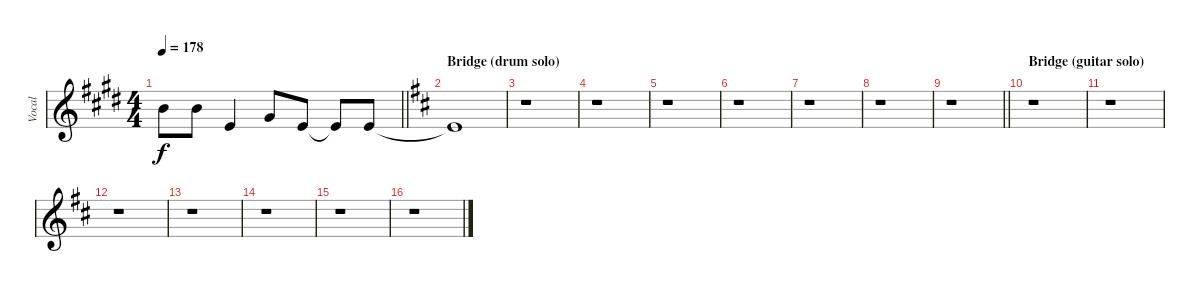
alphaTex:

\track ("Vocal" "Vocal") {instrument voiceoohs}
\staff {score}
\tuning (E4 B3 G3 D3 A2 E2) {hide}
\ts (4 4)
\tempo 178
\clef g2
\barLineRight lightlight
\ks e
7.1{t}.8{dy f} 7.1.8 0.1.4 4.1.8 0.1.8 0.1{t}.8 0.1.8 |
\section ("" "Bridge (drum solo)")
\ks d
0.1{t}.1 |
r.1 |
r.1 |
r.1 |
r.1 |
r.1 |
r.1 |
\barLineRight lightlight
r.1 |
\section ("" "Bridge (guitar solo)")
r.1 |
r.1 |
r.1 |
r.1 |
r.1 |
r.1 |
r.1
